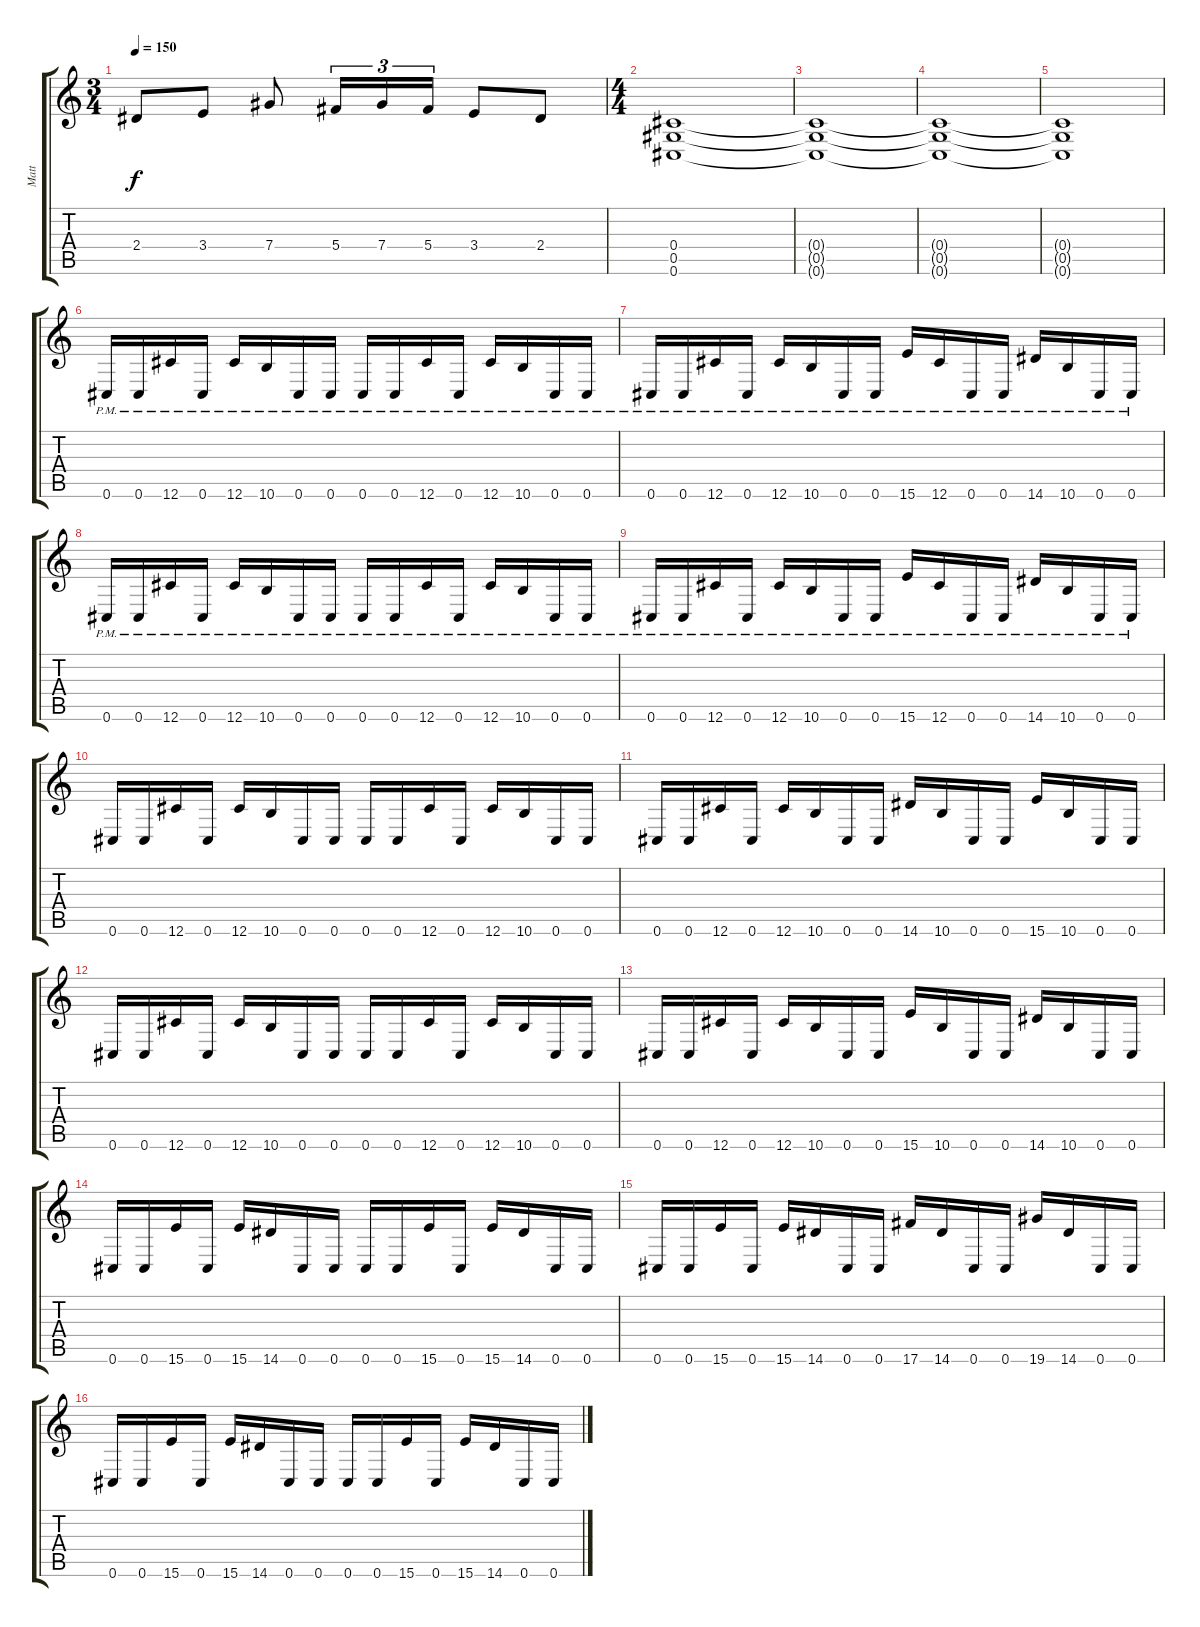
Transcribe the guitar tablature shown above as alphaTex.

\track ("Matt" "Matt") {instrument distortionguitar}
\staff {score tabs}
\tuning (Eb4 Bb3 Gb3 Db3 Ab2 Db2) {hide}
\ts (3 4)
\tempo 150
\clef g2
\ks c
2.4.8{dy f} 3.4.8 7.4.8 5.4.16{tu (3 2)} 7.4.16{tu (3 2)} 5.4.16{tu (3 2)} 3.4.8 2.4.8 |
\ts (4 4)
(0.4 0.5 0.6).1 |
(0.4{t} 0.5{t} 0.6{t}).1 |
(0.4{t} 0.5{t} 0.6{t}).1 |
(0.4{t} 0.5{t} 0.6{t}).1 |
0.6{pm}.16 0.6{pm}.16 12.6{pm}.16 0.6{pm}.16 12.6{pm}.16 10.6{pm}.16 0.6{pm}.16 0.6{pm}.16 0.6{pm}.16 0.6{pm}.16 12.6{pm}.16 0.6{pm}.16 12.6{pm}.16 10.6{pm}.16 0.6{pm}.16 0.6{pm}.16 |
0.6{pm}.16 0.6{pm}.16 12.6{pm}.16 0.6{pm}.16 12.6{pm}.16 10.6{pm}.16 0.6{pm}.16 0.6{pm}.16 15.6{pm}.16 12.6{pm}.16 0.6{pm}.16 0.6{pm}.16 14.6{pm}.16 10.6{pm}.16 0.6{pm}.16 0.6{pm}.16 |
0.6{pm}.16 0.6{pm}.16 12.6{pm}.16 0.6{pm}.16 12.6{pm}.16 10.6{pm}.16 0.6{pm}.16 0.6{pm}.16 0.6{pm}.16 0.6{pm}.16 12.6{pm}.16 0.6{pm}.16 12.6{pm}.16 10.6{pm}.16 0.6{pm}.16 0.6{pm}.16 |
0.6{pm}.16 0.6{pm}.16 12.6{pm}.16 0.6{pm}.16 12.6{pm}.16 10.6{pm}.16 0.6{pm}.16 0.6{pm}.16 15.6{pm}.16 12.6{pm}.16 0.6{pm}.16 0.6{pm}.16 14.6{pm}.16 10.6{pm}.16 0.6{pm}.16 0.6{pm}.16 |
0.6.16 0.6.16 12.6.16 0.6.16 12.6.16 10.6.16 0.6.16 0.6.16 0.6.16 0.6.16 12.6.16 0.6.16 12.6.16 10.6.16 0.6.16 0.6.16 |
0.6.16 0.6.16 12.6.16 0.6.16 12.6.16 10.6.16 0.6.16 0.6.16 14.6.16 10.6.16 0.6.16 0.6.16 15.6.16 10.6.16 0.6.16 0.6.16 |
0.6.16 0.6.16 12.6.16 0.6.16 12.6.16 10.6.16 0.6.16 0.6.16 0.6.16 0.6.16 12.6.16 0.6.16 12.6.16 10.6.16 0.6.16 0.6.16 |
0.6.16 0.6.16 12.6.16 0.6.16 12.6.16 10.6.16 0.6.16 0.6.16 15.6.16 10.6.16 0.6.16 0.6.16 14.6.16 10.6.16 0.6.16 0.6.16 |
0.6.16 0.6.16 15.6.16 0.6.16 15.6.16 14.6.16 0.6.16 0.6.16 0.6.16 0.6.16 15.6.16 0.6.16 15.6.16 14.6.16 0.6.16 0.6.16 |
0.6.16 0.6.16 15.6.16 0.6.16 15.6.16 14.6.16 0.6.16 0.6.16 17.6.16 14.6.16 0.6.16 0.6.16 19.6.16 14.6.16 0.6.16 0.6.16 |
0.6.16 0.6.16 15.6.16 0.6.16 15.6.16 14.6.16 0.6.16 0.6.16 0.6.16 0.6.16 15.6.16 0.6.16 15.6.16 14.6.16 0.6.16 0.6.16
